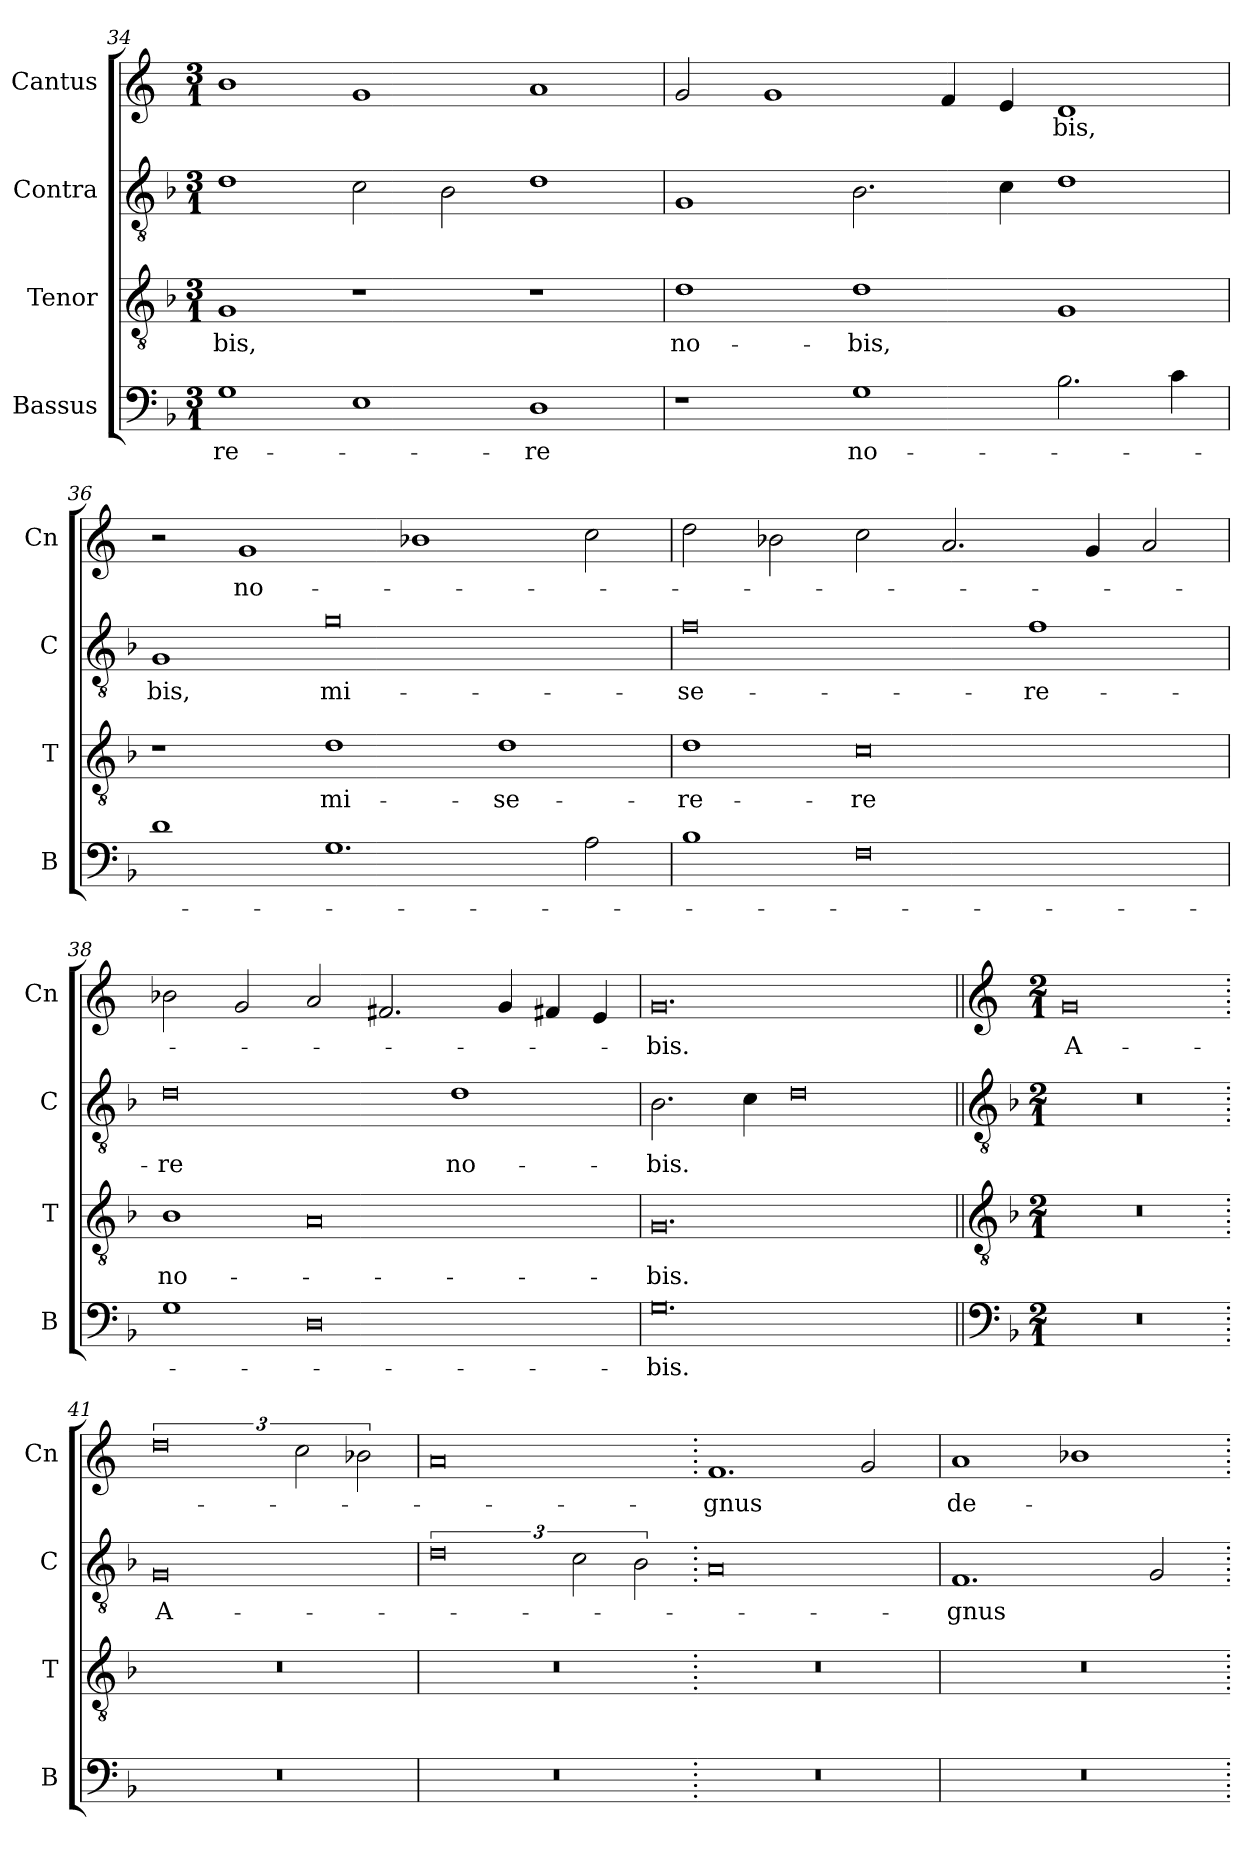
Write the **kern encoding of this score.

**kern	**text	**kern	**text	**kern	**text	**kern	**text
*part4	*part4	*part3	*part3	*part2	*part2	*part1	*part1
*staff4	*staff4	*staff3	*staff3	*staff2	*staff2	*staff1	*staff1
*I"Bassus	*	*I"Tenor	*	*I"Contra	*	*I"Cantus	*
*I'B	*	*I'T	*	*I'C	*	*I'Cn	*
*clefF4	*	*clefGv2	*	*clefGv2	*	*clefG2	*
*k[b-]	*	*k[b-]	*	*k[b-]	*	*k[]	*
*M3/1	*	*M3/1	*	*M3/1	*	*M3/1	*
=34	=34	=34	=34	=34	=34	=34	=34
1G	-re-	1G	-bis,	1d	.	1b	.
1E	.	1r	.	2c\	.	1g	.
.	.	.	.	2B-\	.	.	.
1D	-re	1r	.	1d	.	1a	.
=35	=35	=35	=35	=35	=35	=35	=35
1r	.	1d	no-	1G	.	2g/	.
.	.	.	.	.	.	1g	.
1G	no-	1d	-bis,	2.B-\	.	.	.
.	.	.	.	.	.	4f/	.
.	.	.	.	4c\	.	4e/	.
2.B-\	.	1G	.	1d	.	1d	-bis,
4c\	.	.	.	.	.	.	.
=36	=36	=36	=36	=36	=36	=36	=36
1d	.	1r	.	1G	-bis,	2r	.
.	.	.	.	.	.	1g	no-
1.G	.	1d	mi-	0g	mi-	.	.
.	.	.	.	.	.	1b-X	.
.	.	1d	-se-	.	.	.	.
2A\	.	.	.	.	.	2cc\	.
=37	=37	=37	=37	=37	=37	=37	=37
1B-	.	1d	-re-	0f	-se-	2dd\	.
.	.	.	.	.	.	2b-X\	.
0F	.	0c	-re	.	.	2cc\	.
.	.	.	.	.	.	2.a/	.
.	.	.	.	1f	-re-	.	.
.	.	.	.	.	.	4g/	.
.	.	.	.	.	.	2a/	.
=38	=38	=38	=38	=38	=38	=38	=38
1G	.	1B-	no-	0d	-re	2b-X\	.
.	.	.	.	.	.	2g/	.
0D	.	0A	.	.	.	2a/	.
.	.	.	.	.	.	2.f#X/	.
.	.	.	.	1d	no-	.	.
.	.	.	.	.	.	4g/	.
.	.	.	.	.	.	4f#X/	.
.	.	.	.	.	.	4e/	.
=39	=39	=39	=39	=39	=39	=39	=39
0.G	-bis.	0.G	-bis.	2.B-\	-bis.	0.g	-bis.
.	.	.	.	4c\	.	.	.
.	.	.	.	0d	.	.	.
!!LO:LB:g=z
=40||	=40||	=40||	=40||	=40||	=40||	=40||	=40||
*clefF4	*	*clefGv2	*	*clefGv2	*	*clefG2	*
*k[b-]	*	*k[b-]	*	*k[b-]	*	*k[]	*
*M2/1	*	*M2/1	*	*M2/1	*	*M2/1	*
*	*	*	*	*	*	*MM480	*
0r	.	0r	.	0r	.	0g	A-
=41.	=41.	=41.	=41.	=41.	=41.	=41.	=41.
0r	.	0r	.	0G	A-	3%4dd	.
.	.	.	.	.	.	3cc\	.
.	.	.	.	.	.	3b-X\	.
=42	=42	=42	=42	=42	=42	=42	=42
0r	.	0r	.	3%4d	.	0a	.
.	.	.	.	3c\	.	.	.
.	.	.	.	3B-\	.	.	.
=43.	=43.	=43.	=43.	=43.	=43.	=43.	=43.
0r	.	0r	.	0A	.	1.f	-gnus
.	.	.	.	.	.	2g/	.
=44	=44	=44	=44	=44	=44	=44	=44
0r	.	0r	.	1.F	-gnus	1a	de-
.	.	.	.	.	.	1b-X	.
.	.	.	.	2G/	.	.	.
=.	=.	=.	=.	=.	=.	=.	=.
*-	*-	*-	*-	*-	*-	*-	*-
